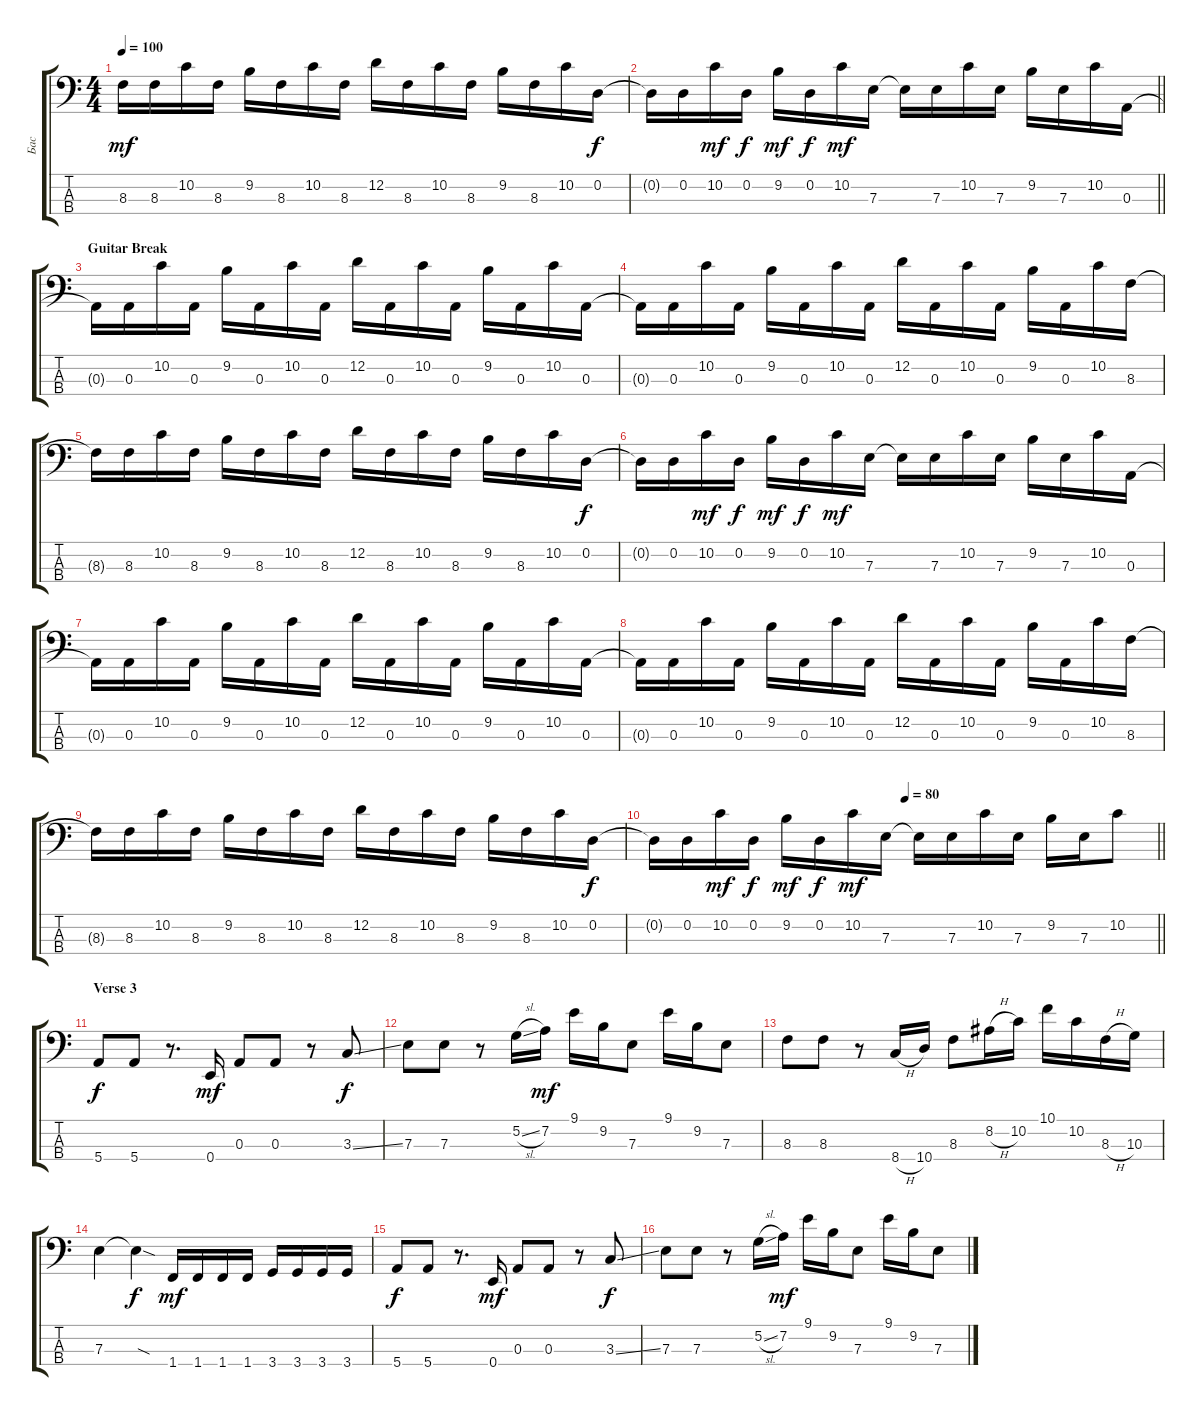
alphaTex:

\track ("Бас" "Бас") {instrument electricbassfinger}
\staff {score tabs}
\tuning (G2 D2 A1 E1) {hide}
\ts (4 4)
\tempo 100
\clef f4
\ks aminor
8.3{t}.16{dy mf} 8.3.16 10.2.16 8.3.16 9.2.16 8.3.16 10.2.16 8.3.16 12.2.16 8.3.16 10.2.16 8.3.16 9.2.16 8.3.16 10.2.16 0.2.16{dy f} |
\barLineRight lightlight
0.2{t}.16 0.2.16 10.2.16{dy mf} 0.2.16{dy f} 9.2.16{dy mf} 0.2.16{dy f} 10.2.16{dy mf} 7.3.16 7.3{t}.16 7.3.16 10.2.16 7.3.16 9.2.16 7.3.16 10.2.16 0.3.16 |
\section ("" "Guitar Break")
0.3{t}.16 0.3.16 10.2.16 0.3.16 9.2.16 0.3.16 10.2.16 0.3.16 12.2.16 0.3.16 10.2.16 0.3.16 9.2.16 0.3.16 10.2.16 0.3.16 |
0.3{t}.16 0.3.16 10.2.16 0.3.16 9.2.16 0.3.16 10.2.16 0.3.16 12.2.16 0.3.16 10.2.16 0.3.16 9.2.16 0.3.16 10.2.16 8.3.16 |
8.3{t}.16 8.3.16 10.2.16 8.3.16 9.2.16 8.3.16 10.2.16 8.3.16 12.2.16 8.3.16 10.2.16 8.3.16 9.2.16 8.3.16 10.2.16 0.2.16{dy f} |
0.2{t}.16 0.2.16 10.2.16{dy mf} 0.2.16{dy f} 9.2.16{dy mf} 0.2.16{dy f} 10.2.16{dy mf} 7.3.16 7.3{t}.16 7.3.16 10.2.16 7.3.16 9.2.16 7.3.16 10.2.16 0.3.16 |
0.3{t}.16 0.3.16 10.2.16 0.3.16 9.2.16 0.3.16 10.2.16 0.3.16 12.2.16 0.3.16 10.2.16 0.3.16 9.2.16 0.3.16 10.2.16 0.3.16 |
0.3{t}.16 0.3.16 10.2.16 0.3.16 9.2.16 0.3.16 10.2.16 0.3.16 12.2.16 0.3.16 10.2.16 0.3.16 9.2.16 0.3.16 10.2.16 8.3.16 |
8.3{t}.16 8.3.16 10.2.16 8.3.16 9.2.16 8.3.16 10.2.16 8.3.16 12.2.16 8.3.16 10.2.16 8.3.16 9.2.16 8.3.16 10.2.16 0.2.16{dy f} |
\tempo (80 0.5)
\barLineRight lightlight
0.2{t}.16 0.2.16 10.2.16{dy mf} 0.2.16{dy f} 9.2.16{dy mf} 0.2.16{dy f} 10.2.16{dy mf} 7.3.16 7.3{t}.16 7.3.16 10.2.16 7.3.16 9.2.16 7.3.16 10.2.8 |
\section ("" "Verse 3")
5.4.8{dy f} 5.4.8 r.8{d} 0.4.16{dy mf} 0.3.8 0.3.8 r.8 3.3{ss}.8{dy f} |
7.3.8 7.3.8 r.8 5.2{sl}.16 7.2.16{dy mf} 9.1.16 9.2.16 7.3.8 9.1.16 9.2.16 7.3.8 |
8.3.8 8.3.8 r.8 8.4{h}.16 10.4.16 8.3.8 8.2{h}.16 10.2.16 10.1.16 10.2.16 8.3{h}.16 10.3.16 |
7.3.4 7.3{sod t}.4{dy f} 1.4.16{dy mf} 1.4.16 1.4.16 1.4.16 3.4.16 3.4.16 3.4.16 3.4.16 |
5.4.8{dy f} 5.4.8 r.8{d} 0.4.16{dy mf} 0.3.8 0.3.8 r.8 3.3{ss}.8{dy f} |
7.3.8 7.3.8 r.8 5.2{sl}.16 7.2.16{dy mf} 9.1.16 9.2.16 7.3.8 9.1.16 9.2.16 7.3.8
